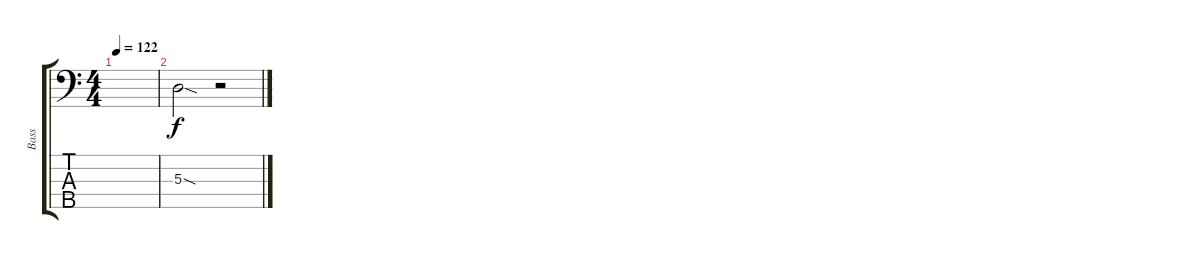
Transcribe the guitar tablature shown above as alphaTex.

\track ("Bass" "Bass") {instrument electricbasspick}
\staff {score tabs}
\tuning (G2 D2 A1 E1 B0) {hide}
\ts (4 4)
\tempo 122
\clef f4
\ks c
|
5.3{sod}.2 r.2
